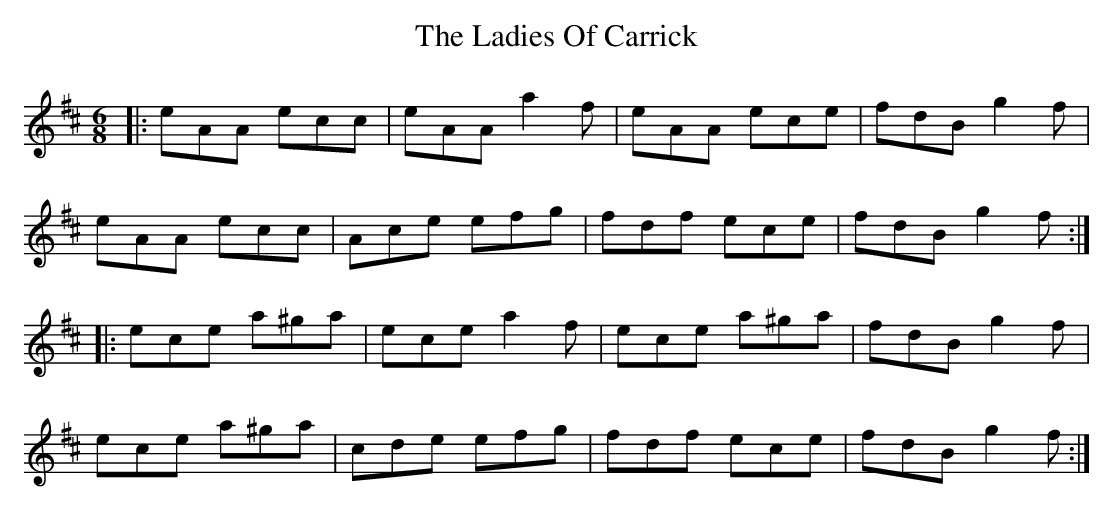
X:1
T: The Ladies Of Carrick
M: 6/8
L: 1/8
K: Amix
K: Amix
|:eAA ecc|eAA a2f|eAA ece|fdB g2f|
eAA ecc|Ace efg|fdf ece|fdB g2 f:|
|:ece a^ga|ece a2f|ece a^ga|fdB g2 f|
ece a^ga|cde efg|fdf ece|fdB g2 f:|
